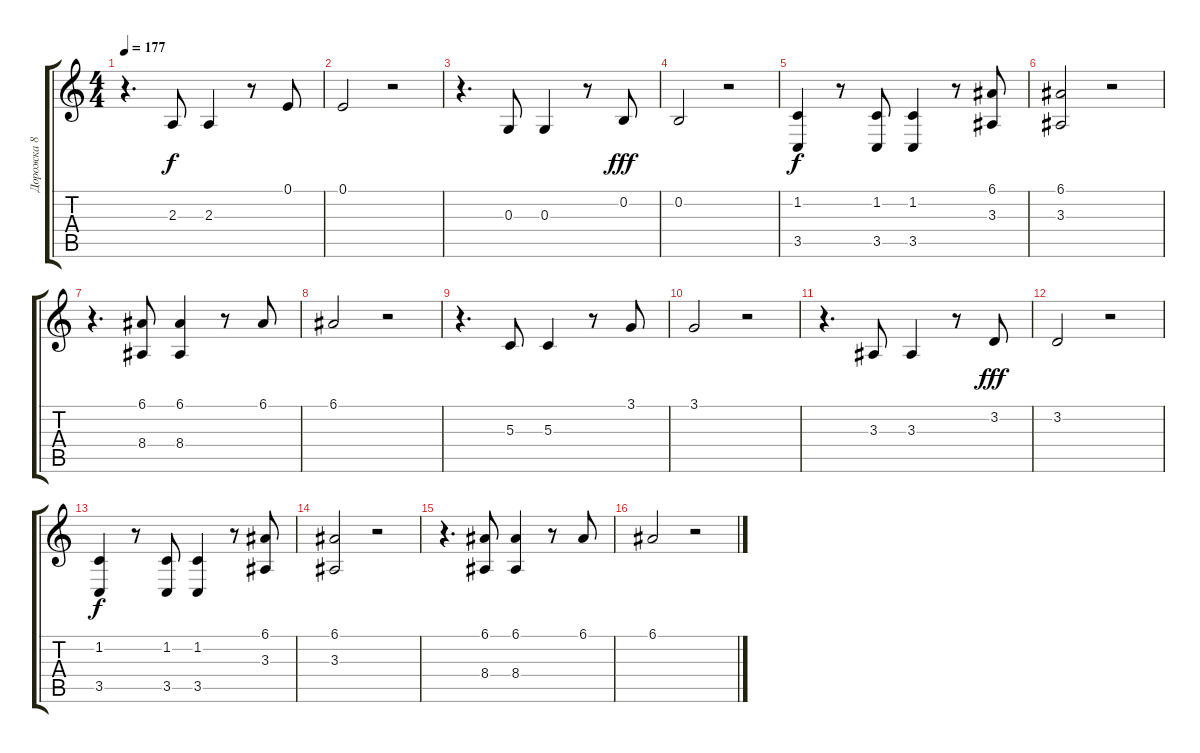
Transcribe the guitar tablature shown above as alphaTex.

\track ("Дорожка 8" "Дорожка 8") {instrument harpsichord}
\staff {score tabs}
\tuning (E4 B3 G3 D3 A2 E2) {hide}
\ts (4 4)
\tempo 177
\clef g2
\ks c
r.4{d dy f} 2.3.8 2.3.4 r.8 0.1.8 |
0.1.2 r.2 |
r.4{d} 0.3.8 0.3.4 r.8 0.2.8{dy fff} |
0.2.2 r.2 |
(1.2 3.5).4{dy f} r.8 (1.2 3.5).8 (1.2 3.5).4 r.8 (6.1 3.3).8 |
(6.1 3.3).2 r.2 |
r.4{d} (6.1 8.4).8 (6.1 8.4).4 r.8 6.1.8 |
6.1.2 r.2 |
r.4{d} 5.3.8 5.3.4 r.8 3.1.8 |
3.1.2 r.2 |
r.4{d} 3.3.8 3.3.4 r.8 3.2.8{dy fff} |
3.2.2 r.2 |
(1.2 3.5).4{dy f} r.8 (1.2 3.5).8 (1.2 3.5).4 r.8 (6.1 3.3).8 |
(6.1 3.3).2 r.2 |
r.4{d} (6.1 8.4).8 (6.1 8.4).4 r.8 6.1.8 |
6.1.2 r.2
